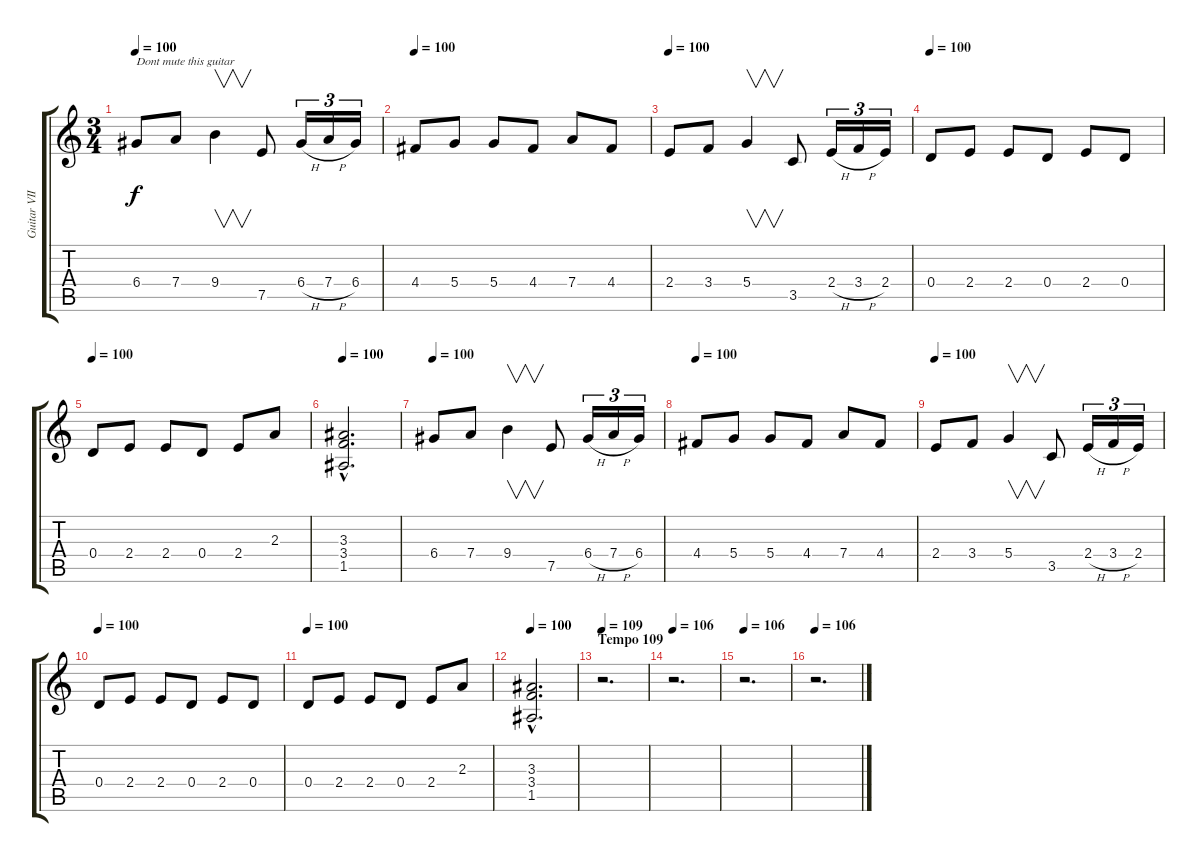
\track ("Guitar VII Solo/Dist" "Guitar VII") {instrument distortionguitar}
\staff {score tabs}
\tuning (E4 B3 G3 D3 A2 E2) {hide}
\ts (3 4)
\tempo 100
\clef g2
\ks c
6.4.8{txt "Dont mute this guitar" dy f} 7.4.8 9.4.4{v} 7.5.8 6.4{h}.16{tu (3 2)} 7.4{h}.16{tu (3 2)} 6.4.16{tu (3 2)} |
\tempo 100
4.4.8 5.4.8 5.4.8 4.4.8 7.4.8 4.4.8 |
\tempo 100
2.4.8 3.4.8 5.4.4{v} 3.5.8 2.4{h}.16{tu (3 2)} 3.4{h}.16{tu (3 2)} 2.4.16{tu (3 2)} |
\tempo 100
0.4.8 2.4.8 2.4.8 0.4.8 2.4.8 0.4.8 |
\tempo 100
0.4.8 2.4.8 2.4.8 0.4.8 2.4.8 2.3.8 |
\tempo 100
(3.3{hac} 3.4{hac} 1.5{hac}).2{d} |
\tempo 100
6.4.8 7.4.8 9.4.4{v} 7.5.8 6.4{h}.16{tu (3 2)} 7.4{h}.16{tu (3 2)} 6.4.16{tu (3 2)} |
\tempo 100
4.4.8 5.4.8 5.4.8 4.4.8 7.4.8 4.4.8 |
\tempo 100
2.4.8 3.4.8 5.4.4{v} 3.5.8 2.4{h}.16{tu (3 2)} 3.4{h}.16{tu (3 2)} 2.4.16{tu (3 2)} |
\tempo 100
0.4.8 2.4.8 2.4.8 0.4.8 2.4.8 0.4.8 |
\tempo 100
0.4.8 2.4.8 2.4.8 0.4.8 2.4.8 2.3.8 |
\tempo 100
(3.3{hac} 3.4{hac} 1.5{hac}).2{d} |
\section ("" "Tempo 109")
\tempo 106
\tempo 109
r.2{d} |
\tempo 106
r.2{d} |
\tempo 106
r.2{d} |
\tempo 106
r.2{d}
